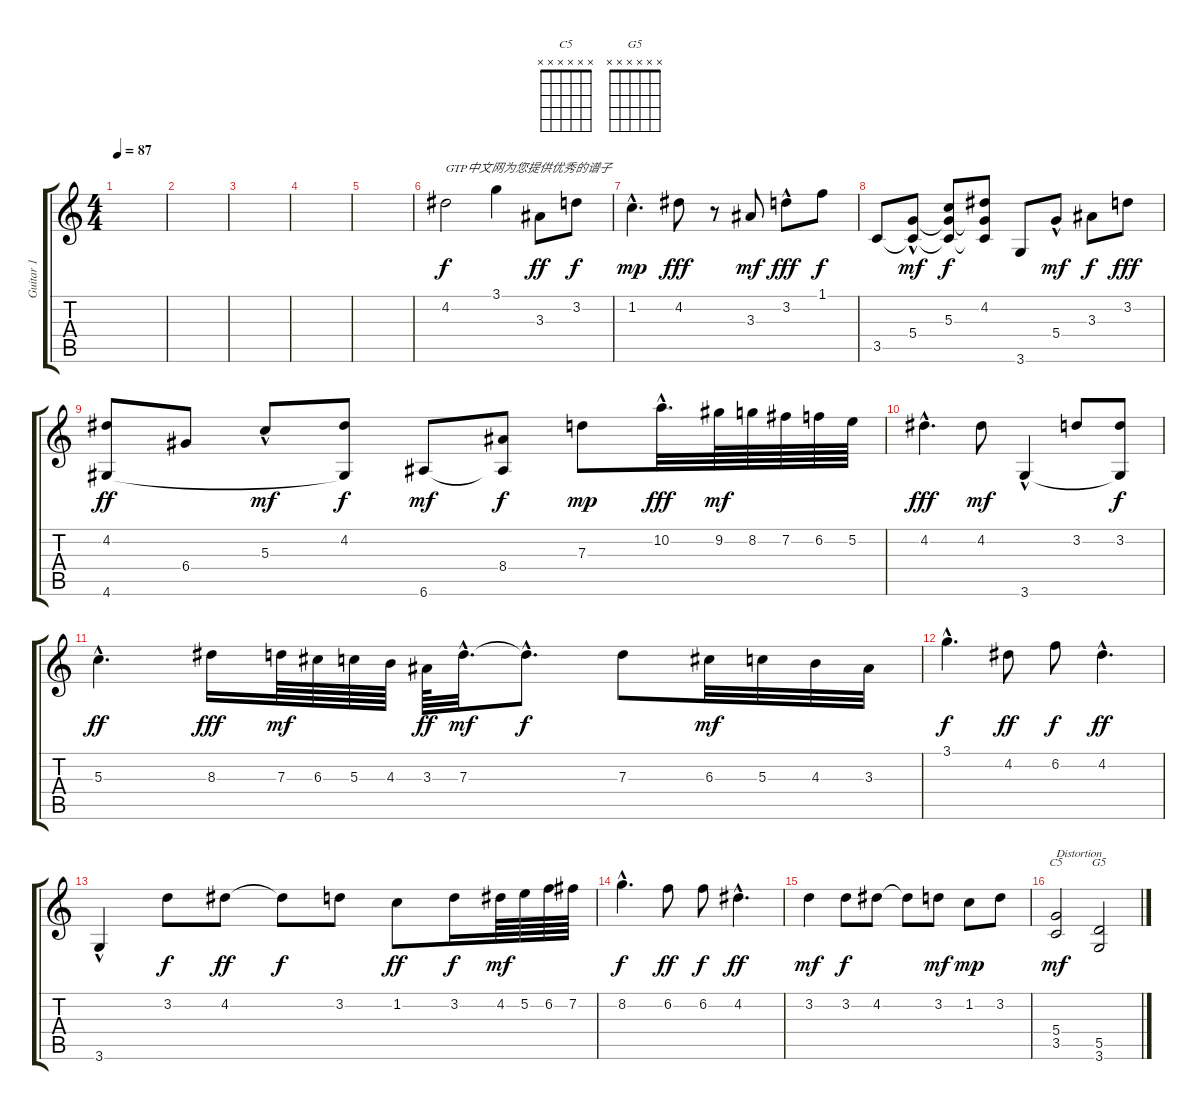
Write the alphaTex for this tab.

\track ("Guitar 1" "Guitar 1") {instrument electricguitarjazz}
\staff {score tabs}
\tuning (E4 B3 G3 D3 A2 E2) {hide}
\chord ("C5" x x x x x x)
\chord ("G5" x x x x x x)
\ts (4 4)
\tempo 87
\clef g2
\ks c
|
|
|
|
|
4.2.2{txt "GTP中文网为您提供优秀的谱子" instrument electricguitarjazz} 3.1.4 3.3.8{dy ff} 3.2.8{dy f} |
1.2{hac}.4{d dy mp} 4.2.8{dy fff} r.8 3.3.8{dy mf} 3.2{hac}.8{dy fff} 1.1.8{dy f} |
3.5.8 (5.4{hac} 3.5{t}).8{dy mf} (5.3 5.4{t} 3.5{t}).8{dy f} (4.2 5.4{t} 3.5{t}).8 3.6.8 5.4{hac}.8{dy mf} 3.3.8{dy f} 3.2.8{dy fff} |
(4.2 4.6).8{dy ff} 6.4.8 5.3{hac}.8{dy mf} (4.2 4.6{t}).8{dy f} 6.6.8{dy mf} (8.4 6.6{t}).8{dy f} 7.3.8{dy mp} 10.2{hac}.32{d dy fff} 9.2.64{dy mf} 8.2.64 7.2.64 6.2.64 5.2.64 |
4.2{hac}.4{d dy fff} 4.2.8{dy mf} 3.6{hac}.4 3.2.8 (3.2 3.6{t}).8{dy f} |
5.3{hac}.4{d dy ff} 8.3.16{dy fff} 7.3.64{dy mf} 6.3.64 5.3.64 4.3.64 3.3.64{dy ff} 7.3{hac}.32{d dy mf} 7.3{hac t}.8{d dy f} 7.3.8 6.3.32{dy mf} 5.3.32 4.3.32 3.3.32 |
3.1{hac}.4{d dy f} 4.2.8{dy ff} 6.2.8{dy f} 4.2{hac}.4{d dy ff} |
3.6{hac}.4 3.2.8{dy f} 4.2.8{dy ff} 4.2{t}.8{dy f} 3.2.8 1.2.8{dy ff} 3.2.16{dy f} 4.2.64{dy mf} 5.2.64 6.2.64 7.2.64 |
8.2{hac}.4{d dy f} 6.2.8{dy ff} 6.2.8{dy f} 4.2{hac}.4{d dy ff} |
3.2.4{dy mf} 3.2.8{dy f} 4.2.8 4.2{t}.8 3.2.8{dy mf} 1.2.8{dy mp} 3.2.8 |
(5.4 3.5).2{ch "C5" txt "Distortion" dy mf balance 6 instrument distortionguitar} (5.5 3.6).2{ch "G5"}
